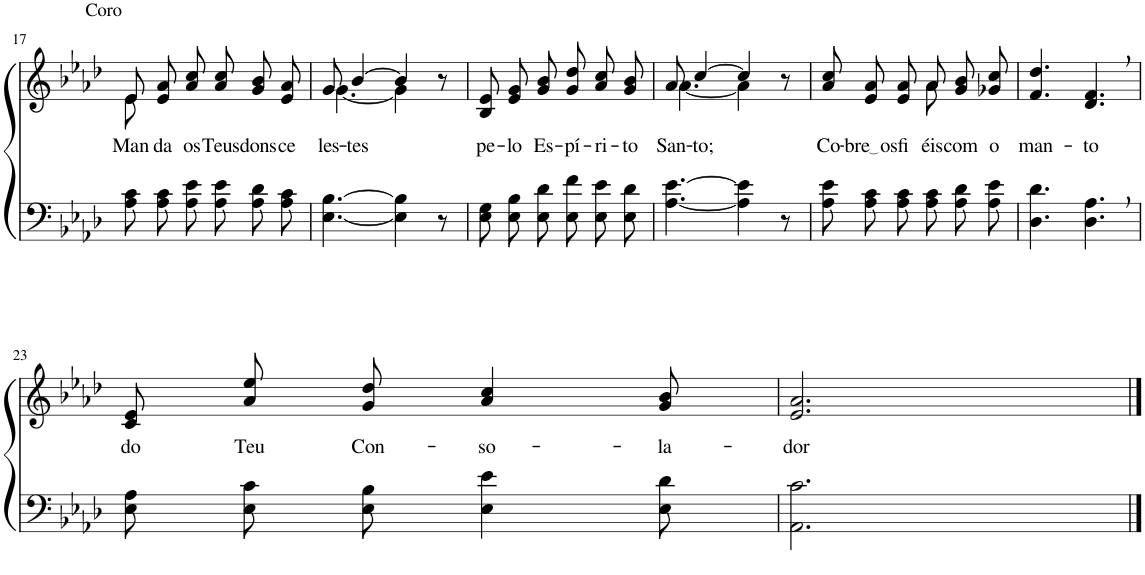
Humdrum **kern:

**kern	**kern	**text
*part2	*part1	*part1
*staff2	*staff1	*staff1
*I"Parte III e IV	*I"Parte I e II	*
!!LO:PB:g=z
*clefF4	*clefG2	*
*Trd2c3	*Trd2c3	*
*k[b-e-a-d-]	*k[b-e-a-d-]	*
*M6/8	*M6/8	*
=17	=17	=17
*	*^	*
!	!LO:TX:a:t=Coro	!	!
!	!	!	!LO:LY:b
8A-\ 8c\L	8e-/L	8e-\	Man-
!	!	!	!LO:LY:b
8A-\ 8c\	8e-/ 8a-/	2ryy	-da
!	!	!	!LO:LY:b
8A-\ 8e-\J	8a-/ 8cc/J	.	os
!	!	!	!LO:LY:b
8A-\ 8e-\L	8a-/ 8cc/L	.	Teus
!	!	!	!LO:LY:b
8A-\ 8d-\	8g/ 8b-/	.	dons
!	!	!	!LO:LY:b
8A-\ 8c\J	8e-/ 8a-/J	8ryy	ce-
=18	=18	=18	=18
!	!	!	!LO:LY:b
[4.E-\ [4.B-\	8g/	[4.g\	-les-
!	!	!	!LO:LY:b
.	[4b-/	.	-tes
4E-\] 4B-\]	4b-/]	4g\]	.
8r	8r	8ryy	.
=19	=19	=19	=19
!	!	!	!LO:LY:b
*	*v	*v	*
8E-\ 8G\L	8B-/ 8e-/L	pe-
!	!	!LO:LY:b
8E-\ 8B-\	8e-/ 8g/	-lo
!	!	!LO:LY:b
8E-\ 8d-\J	8g/ 8b-/J	Es-
!	!	!LO:LY:b
8E-\ 8f\L	8g/ 8dd-/L	-pí-
!	!	!LO:LY:b
8E-\ 8e-\	8a-/ 8cc/	-ri-
!	!	!LO:LY:b
8E-\ 8d-\J	8g/ 8b-/J	-to
=20	=20	=20
*	*^	*
!	!	!	!LO:LY:b
[4.A-\ [4.e-\	8a-/	[4.a-\	San-
!	!	!	!LO:LY:b
.	[4cc/	.	-to;
4A-\] 4e-\]	4cc/]	4a-\]	.
8r	8r	8ryy	.
=21	=21	=21	=21
!	!	!	!LO:LY:b
8A-\ 8e-\L	4.ryy	8a-/ 8cc/L	Co-
!	!	!	!LO:LY:b
8A-\ 8c\	.	8e-/ 8a-/	bre os
!	!	!	!LO:LY:b
8A-\ 8c\J	.	8e-/ 8a-/J	fi
!	!	!	!LO:LY:b
8A-\ 8c\L	8a-\	8a-\L	éis
!	!	!	!LO:LY:b
8A-\ 8d-\	4ryy	8g\ 8b-\	com
!	!	!	!LO:LY:b
8A-\ 8e-\J	.	8g-X\ 8cc\J	o
=22	=22	=22	=22
!	!	!	!LO:LY:b
*	*v	*v	*
4.D-\ 4.d-\	4.f/ 4.dd-/	man-
!	!	!LO:LY:b
4.D-\, 4.A-\,	4.d-/, 4.f/,	-to
!!LO:LB:g=z
=23	=23	=23
!	!	!LO:LY:b
8E-\ 8A-\L	8c/ 8e-/L	do
!	!	!LO:LY:b
8E-\ 8c\	8a-/ 8ee-/	Teu
!	!	!LO:LY:b
8E-\ 8B-\J	8g/ 8dd-/J	Con-
!	!	!LO:LY:b
4E-\ 4e-\	4a-/ 4cc/	-so-
!	!	!LO:LY:b
8E-\ 8d-\	8g/ 8b-/	-la-
=24	=24	=24
!	!	!LO:LY:b
2.AA-\ 2.c\	2.e-/ 2.a-/	-dor
==	==	==
*-	*-	*-
